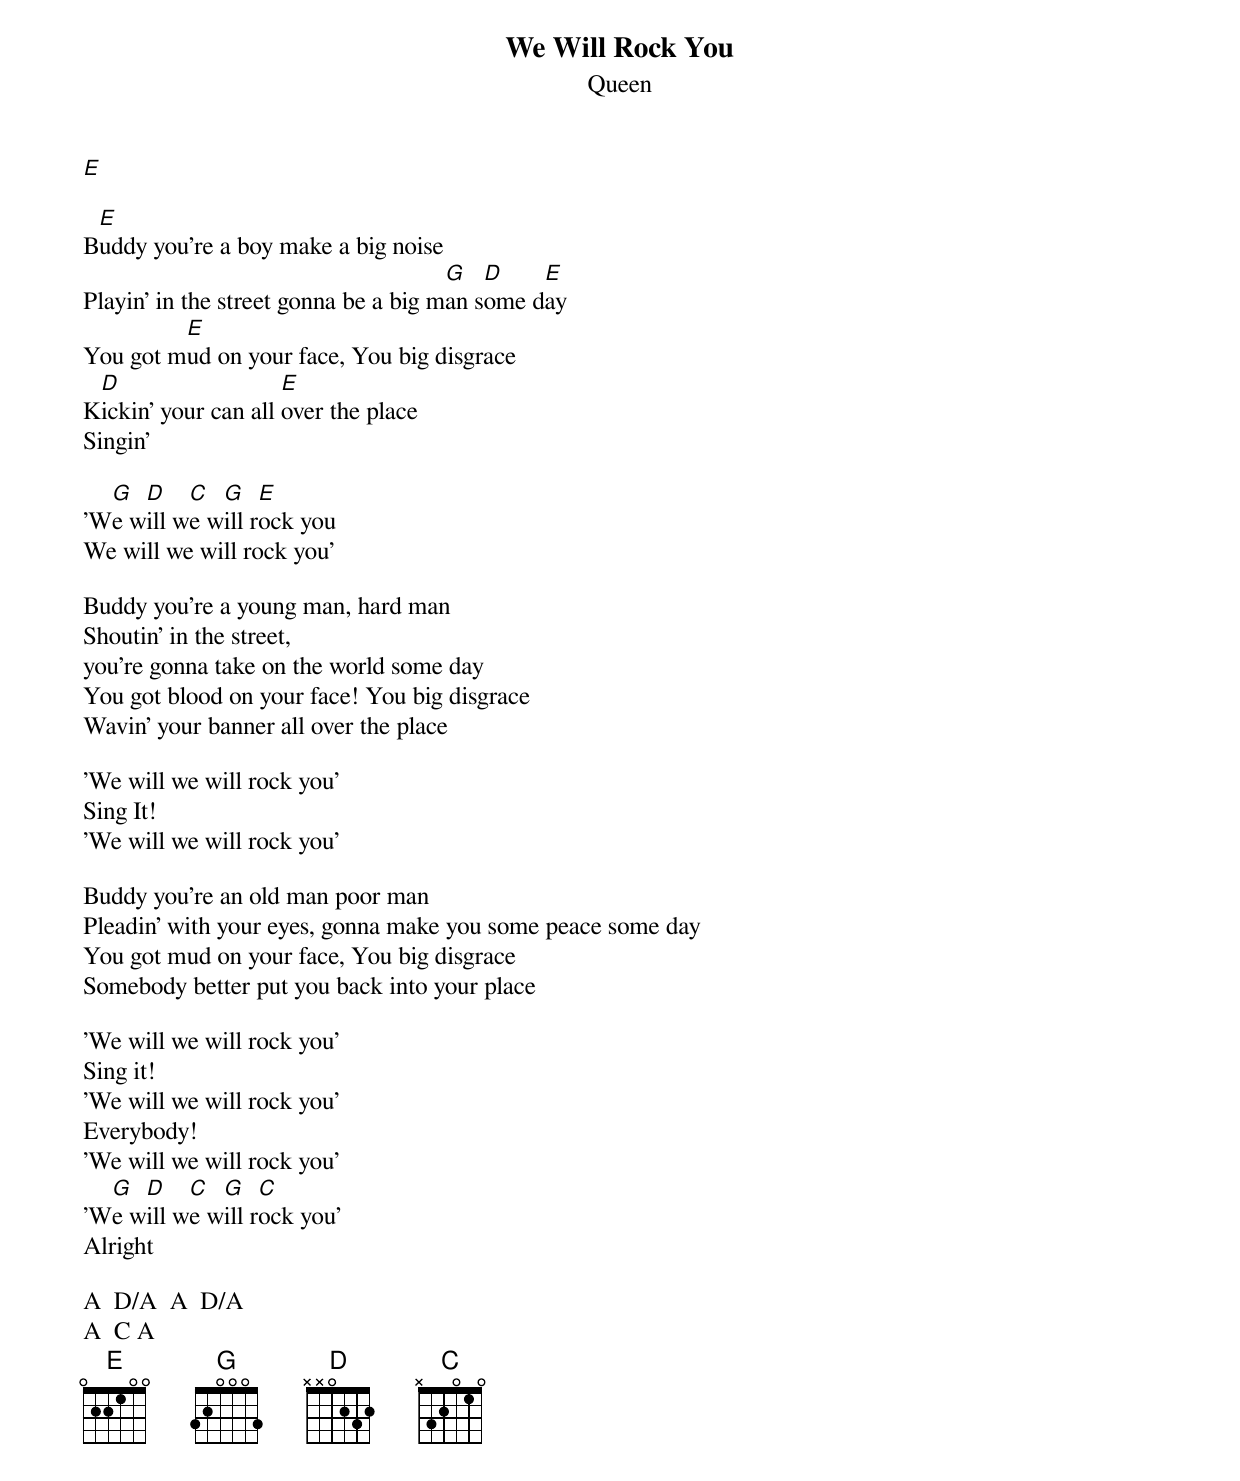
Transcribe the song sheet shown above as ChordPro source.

{title:We Will Rock You}
{subtitle:Queen}
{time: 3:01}
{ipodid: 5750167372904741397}

[E]

B[E]uddy you're a boy make a big noise
Playin' in the street gonna be a big m[G]an s[D]ome d[E]ay
You got m[E]ud on your face, You big disgrace
K[D]ickin' your can all [E]over the place
Singin'

'W[G]e w[D]ill w[C]e w[G]ill r[E]ock you
We will we will rock you'

Buddy you're a young man, hard man
Shoutin' in the street,
you're gonna take on the world some day
You got blood on your face! You big disgrace
Wavin' your banner all over the place

'We will we will rock you'
Sing It!
'We will we will rock you'

Buddy you're an old man poor man
Pleadin' with your eyes, gonna make you some peace some day
You got mud on your face, You big disgrace
Somebody better put you back into your place

'We will we will rock you'
Sing it!
'We will we will rock you'
Everybody!
'We will we will rock you'
'W[G]e w[D]ill w[C]e w[G]ill r[C]ock you'
Alright

A  D/A  A  D/A
A  C A
